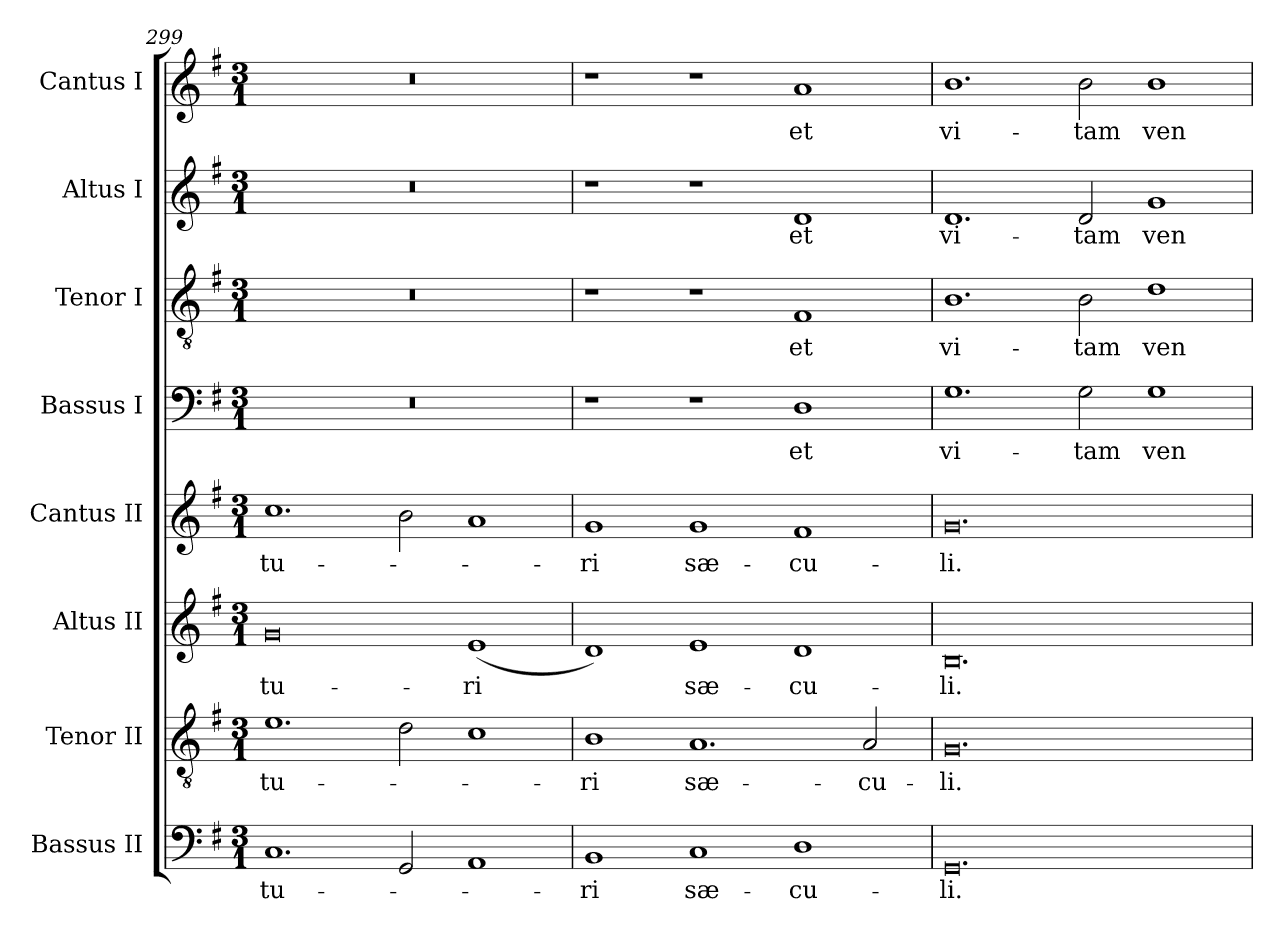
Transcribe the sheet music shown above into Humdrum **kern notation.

**kern	**text	**kern	**text	**kern	**text	**kern	**text	**kern	**text	**kern	**text	**kern	**text	**kern	**text
*part8	*part8	*part7	*part7	*part6	*part6	*part5	*part5	*part4	*part4	*part3	*part3	*part2	*part2	*part1	*part1
*staff8	*staff8	*staff7	*staff7	*staff6	*staff6	*staff5	*staff5	*staff4	*staff4	*staff3	*staff3	*staff2	*staff2	*staff1	*staff1
*I"Bassus II	*	*I"Tenor II	*	*I"Altus II	*	*I"Cantus II	*	*I"Bassus I	*	*I"Tenor I	*	*I"Altus I	*	*I"Cantus I	*
*I'B II	*	*I'T II	*	*I'A II	*	*I'C II	*	*I'B I	*	*I'T I	*	*I'A I	*	*I'C I	*
*clefF4	*	*clefGv2	*	*clefG2	*	*clefG2	*	*clefF4	*	*clefGv2	*	*clefG2	*	*clefG2	*
*k[f#]	*	*k[f#]	*	*k[f#]	*	*k[f#]	*	*k[f#]	*	*k[f#]	*	*k[f#]	*	*k[f#]	*
*G:	*	*G:	*	*G:	*	*G:	*	*G:	*	*G:	*	*G:	*	*G:	*
*M3/1	*	*M3/1	*	*M3/1	*	*M3/1	*	*M3/1	*	*M3/1	*	*M3/1	*	*M3/1	*
=299	=299	=299	=299	=299	=299	=299	=299	=299	=299	=299	=299	=299	=299	=299	=299
!	!LO:LY:b	!	!	!	!	!	!	!	!	!	!	!	!	!	!
!	!	!	!LO:LY:b	!	!	!	!	!	!	!	!	!	!	!	!
!	!	!	!	!	!LO:LY:b	!	!	!	!	!	!	!	!	!	!
!	!	!	!	!	!	!	!LO:LY:b	!	!	!	!	!	!	!	!
1.C	-tu-	1.e	-tu-	0g	-tu-	1.cc	-tu-	0.r	.	0.r	.	0.r	.	0.r	.
2GG/	.	2d\	.	.	.	2b\	.	.	.	.	.	.	.	.	.
!	!	!	!	!	!LO:LY:b	!	!	!	!	!	!	!	!	!	!
1AA	.	1c	.	(<1e	-ri	1a	.	.	.	.	.	.	.	.	.
=300	=300	=300	=300	=300	=300	=300	=300	=300	=300	=300	=300	=300	=300	=300	=300
!	!LO:LY:b	!	!	!	!	!	!	!	!	!	!	!	!	!	!
!	!	!	!LO:LY:b	!	!	!	!	!	!	!	!	!	!	!	!
!	!	!	!	!	!	!	!LO:LY:b	!	!	!	!	!	!	!	!
1BB	-ri	1B	-ri	1d)	.	1g	-ri	1r	.	1r	.	1r	.	1r	.
!	!LO:LY:b	!	!	!	!	!	!	!	!	!	!	!	!	!	!
!	!	!	!LO:LY:b	!	!	!	!	!	!	!	!	!	!	!	!
!	!	!	!	!	!LO:LY:b	!	!	!	!	!	!	!	!	!	!
!	!	!	!	!	!	!	!LO:LY:b	!	!	!	!	!	!	!	!
1C	sæ-	1.A	sæ-	1e	sæ-	1g	sæ-	1r	.	1r	.	1r	.	1r	.
!	!LO:LY:b	!	!	!	!	!	!	!	!	!	!	!	!	!	!
!	!	!	!	!	!LO:LY:b	!	!	!	!	!	!	!	!	!	!
!	!	!	!	!	!	!	!LO:LY:b	!	!	!	!	!	!	!	!
!	!	!	!	!	!	!	!	!	!LO:LY:b	!	!	!	!	!	!
!	!	!	!	!	!	!	!	!	!	!	!LO:LY:b	!	!	!	!
!	!	!	!	!	!	!	!	!	!	!	!	!	!LO:LY:b	!	!
!	!	!	!	!	!	!	!	!	!	!	!	!	!	!	!LO:LY:b
1D	-cu-	.	.	1d	-cu-	1f#	-cu-	1D	et	1F#	et	1d	et	1a	et
!	!	!	!LO:LY:b	!	!	!	!	!	!	!	!	!	!	!	!
.	.	2A/	-cu-	.	.	.	.	.	.	.	.	.	.	.	.
!!LO:PB:g=z
=301	=301	=301	=301	=301	=301	=301	=301	=301	=301	=301	=301	=301	=301	=301	=301
!	!LO:LY:b	!	!	!	!	!	!	!	!	!	!	!	!	!	!
!	!	!	!LO:LY:b	!	!	!	!	!	!	!	!	!	!	!	!
!	!	!	!	!	!LO:LY:b	!	!	!	!	!	!	!	!	!	!
!	!	!	!	!	!	!	!LO:LY:b	!	!	!	!	!	!	!	!
!	!	!	!	!	!	!	!	!	!LO:LY:b	!	!	!	!	!	!
!	!	!	!	!	!	!	!	!	!	!	!LO:LY:b	!	!	!	!
!	!	!	!	!	!	!	!	!	!	!	!	!	!LO:LY:b	!	!
!	!	!	!	!	!	!	!	!	!	!	!	!	!	!	!LO:LY:b
0.GG	-li.	0.G	-li.	0.B	-li.	0.g	-li.	1.G	vi-	1.B	vi-	1.d	vi-	1.b	vi-
!	!	!	!	!	!	!	!	!	!LO:LY:b	!	!	!	!	!	!
!	!	!	!	!	!	!	!	!	!	!	!LO:LY:b	!	!	!	!
!	!	!	!	!	!	!	!	!	!	!	!	!	!LO:LY:b	!	!
!	!	!	!	!	!	!	!	!	!	!	!	!	!	!	!LO:LY:b
.	.	.	.	.	.	.	.	2G\	-tam	2B\	-tam	2d/	-tam	2b\	-tam
!	!	!	!	!	!	!	!	!	!LO:LY:b	!	!	!	!	!	!
!	!	!	!	!	!	!	!	!	!	!	!LO:LY:b	!	!	!	!
!	!	!	!	!	!	!	!	!	!	!	!	!	!LO:LY:b	!	!
!	!	!	!	!	!	!	!	!	!	!	!	!	!	!	!LO:LY:b
.	.	.	.	.	.	.	.	1G	ven-	1d	ven-	1g	ven-	1b	ven-
=	=	=	=	=	=	=	=	=	=	=	=	=	=	=	=
*-	*-	*-	*-	*-	*-	*-	*-	*-	*-	*-	*-	*-	*-	*-	*-
